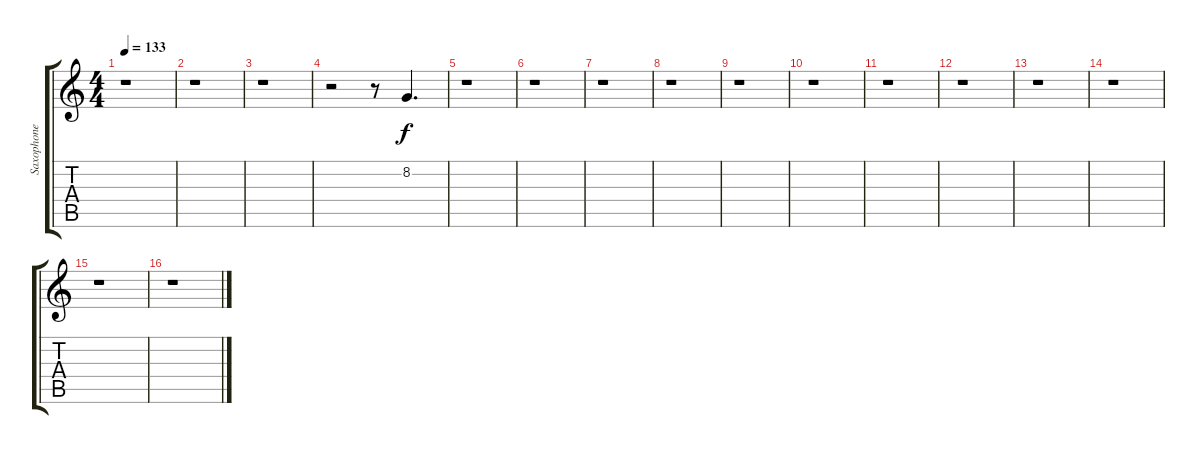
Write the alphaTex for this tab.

\track ("Saxophone" "Saxophone") {instrument tenorsax}
\staff {score tabs}
\tuning (E4 B3 G3 D3 A2 E2) {hide}
\ts (4 4)
\tempo 133
\clef g2
\ks c
r.1{dy f} |
r.1 |
r.1 |
r.2 r.8 8.2.4{d} |
r.1 |
r.1 |
r.1 |
r.1 |
r.1 |
r.1 |
r.1 |
r.1 |
r.1 |
r.1 |
r.1 |
r.1
